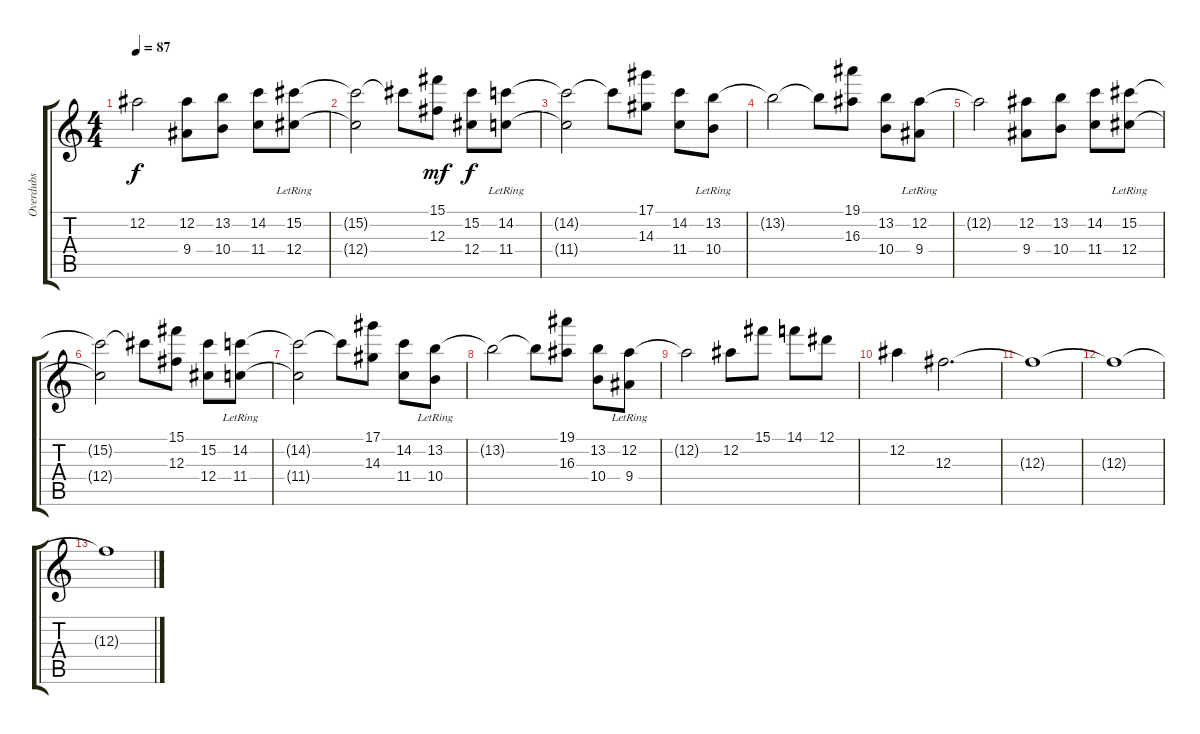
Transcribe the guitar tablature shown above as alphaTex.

\track ("Overdubs" "Overdubs") {instrument electricguitarclean}
\staff {score tabs}
\tuning (Eb4 Bb3 Gb3 Db3 Ab2 Eb2) {hide}
\ts (4 4)
\tempo 87
\clef g2
\ks c
12.2{t}.2{dy f} (12.2 9.4).8 (13.2 10.4).8 (14.2 11.4).8 (15.2{lr} 12.4{lr}).8 |
(15.2{t} 12.4{t}).2 15.2{t}.8 (15.1 12.3).8{dy mf} (15.2 12.4).8{dy f} (14.2{lr} 11.4{lr}).8 |
(14.2{t} 11.4{t}).2 14.2{t}.8 (17.1 14.3).8 (14.2 11.4).8 (13.2{lr} 10.4{lr}).8 |
13.2{t}.2 13.2{t}.8 (19.1 16.3).8 (13.2 10.4).8 (12.2{lr} 9.4{lr}).8 |
12.2{t}.2 (12.2 9.4).8 (13.2 10.4).8 (14.2 11.4).8 (15.2{lr} 12.4{lr}).8 |
(15.2{t} 12.4{t}).2 15.2{t}.8 (15.1 12.3).8 (15.2 12.4).8 (14.2{lr} 11.4{lr}).8 |
(14.2{t} 11.4{t}).2 14.2{t}.8 (17.1 14.3).8 (14.2 11.4).8 (13.2{lr} 10.4{lr}).8 |
13.2{t}.2 13.2{t}.8 (19.1 16.3).8 (13.2 10.4).8 (12.2{lr} 9.4{lr}).8 |
12.2{t}.2 12.2.8 15.1.8 14.1.8 12.1.8 |
12.2.4 12.3.2{d} |
12.3{t}.1 |
12.3{t}.1 |
12.3{t}.1
